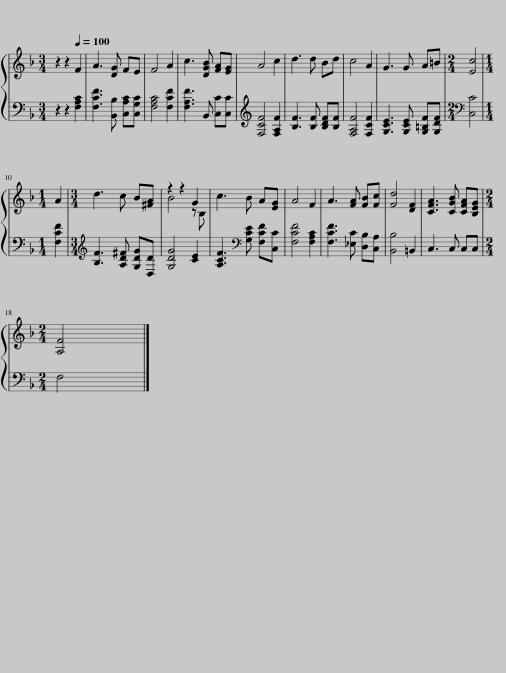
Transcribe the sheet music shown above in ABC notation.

X:1
%%score { ( 1 3 ) | 2 }
L:1/8
M:3/4
I:linebreak $
K:F
V:1 treble
V:3 treble
V:2 bass
V:1
 z2 z2[Q:1/4=100] F2 | A3 [DG] FE | F4 A2 | c3 [DGB] [FA][EG] | A4 c2 | %5
 d3 d Bd | c4 A2 | G3 G A=B |[M:2/4] [Ec]4 |$[M:1/4] A2 | %10
[M:3/4] d3 c B[^FA] | z2 z2 G2 | c3 B A[EG] | A4 F2 | A3 [FA] [FB][Fc] | %15
 [Fd]4 [DF]2 | [CFA]3 [CGB] [CFA][B,EG] |$[M:2/4] [A,F]4 |] %18
V:2
 z2 z2 [F,A,C]2 | [F,CF]3 [B,,B,] [C,A,C][C,G,C] | [F,A,C]4 [F,CF]2 | [F,A,F]3 B,, [C,C][C,C] | [F,CF]4 [F,A,F]2 | %5
 [B,F]3 [B,F] [B,DF][B,F] | [F,A,F]4 [F,CF]2 | [G,CE]3 [G,CE] [G,=B,F][G,DF] |[M:2/4][K:bass] [C,C]4 |$[M:1/4] [F,CF]2 | %10
[M:3/4][K:treble] [B,F]3 [A,D^F] [G,DG][D,D] | [G,DG]4 [CE]2 | [A,CF]3[K:bass] [G,CE] [F,CF][C,C] | [F,CF]4 [F,A,C]2 | [F,CF]3 [_E,C] [D,B,][C,A,] | %15
 [B,,B,]4 =B,,2 | C,3 C, C,C, |$[M:2/4] F,4 |] %18
V:3
 x6 | x6 | x6 | x6 | x6 | %5
 x6 | x6 | x6 |[M:2/4] x4 |$[M:1/4] x2 | %10
[M:3/4] x6 | B4 z B, | x6 | x6 | x6 | %15
 x6 | x6 |$[M:2/4] x4 |] %18
